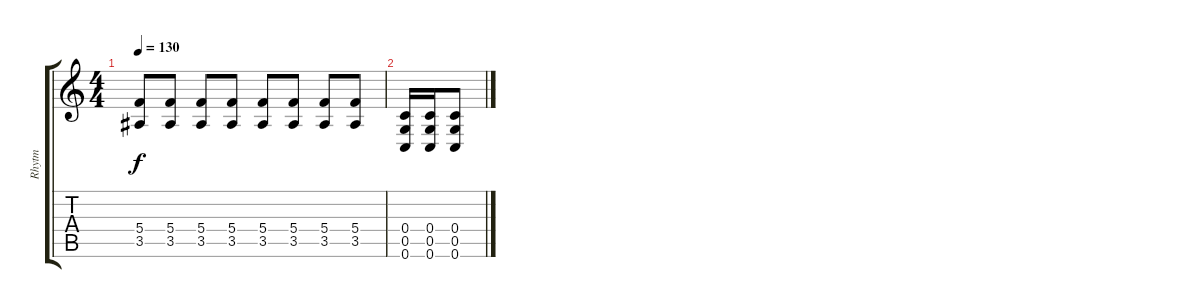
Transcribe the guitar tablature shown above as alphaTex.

\track ("Rhytm" "Rhytm") {instrument distortionguitar}
\staff {score tabs}
\tuning (D4 A3 F3 C3 G2 C2) {hide}
\ts (4 4)
\tempo 130
\clef g2
\ks c
(5.4 3.5).8{dy f} (5.4 3.5).8 (5.4 3.5).8 (5.4 3.5).8 (5.4 3.5).8 (5.4 3.5).8 (5.4 3.5).8 (5.4 3.5).8 |
(0.4 0.5 0.6).16 (0.4 0.5 0.6).16 (0.4 0.5 0.6).8
